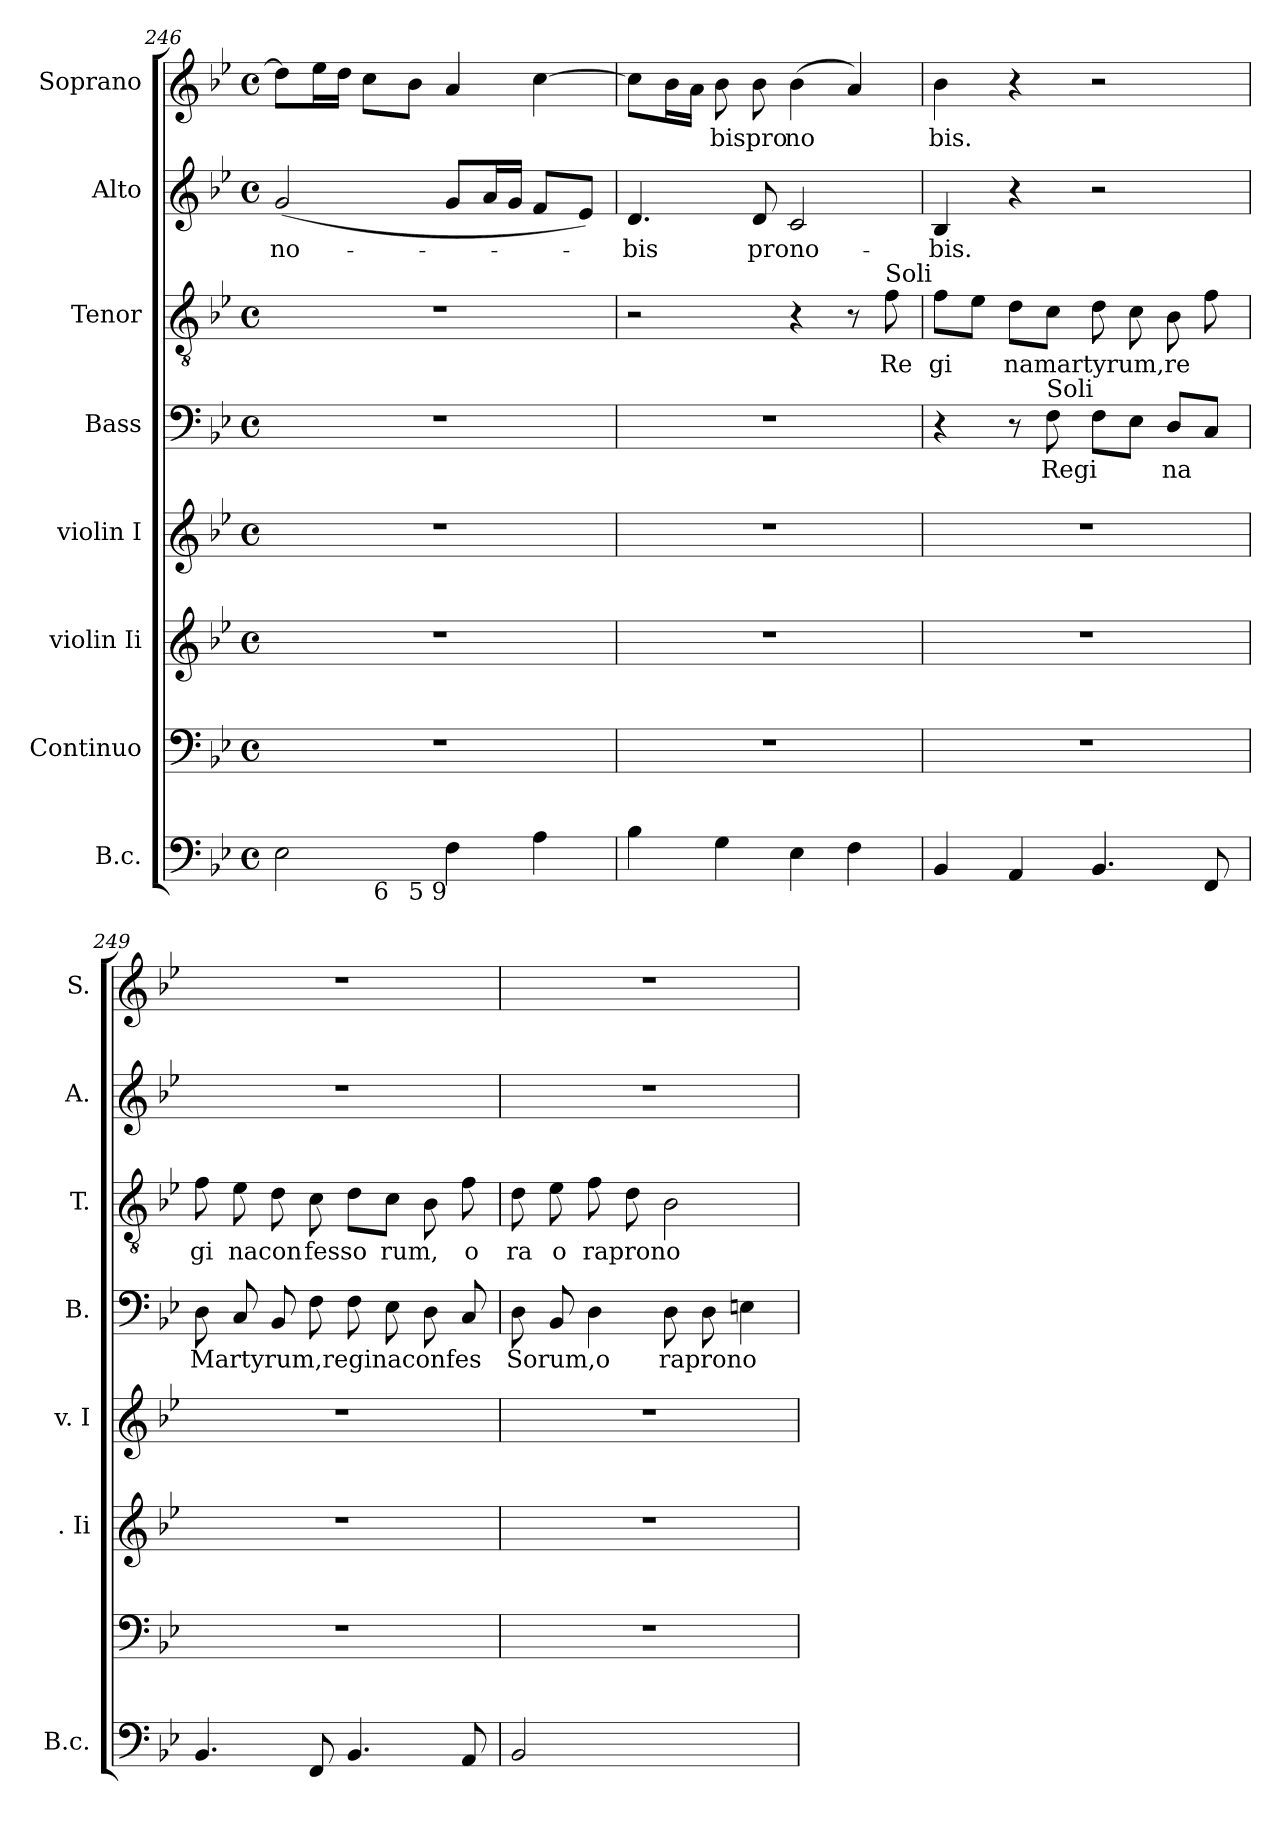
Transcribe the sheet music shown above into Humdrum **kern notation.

**kern	**kern	**kern	**kern	**kern	**text	**kern	**text	**kern	**text	**kern	**text
*part8	*part7	*part6	*part5	*part4	*part4	*part3	*part3	*part2	*part2	*part1	*part1
*staff8	*staff7	*staff6	*staff5	*staff4	*staff4	*staff3	*staff3	*staff2	*staff2	*staff1	*staff1
*I"B.c.	*I"Continuo	*I"violin Ii	*I"violin I	*I"Bass	*	*I"Tenor	*	*I"Alto	*	*I"Soprano	*
*I'B.c.	*	*I'. Ii	*I'v. I	*I'B.	*	*I'T.	*	*I'A.	*	*I'S.	*
*clefF4	*clefF4	*clefG2	*clefG2	*clefF4	*	*clefGv2	*	*clefG2	*	*clefG2	*
*k[b-e-]	*k[b-e-]	*k[b-e-]	*k[b-e-]	*k[b-e-]	*	*k[b-e-]	*	*k[b-e-]	*	*k[b-e-]	*
*B-:	*B-:	*B-:	*B-:	*B-:	*	*B-:	*	*B-:	*	*B-:	*
*M4/4	*M4/4	*M4/4	*M4/4	*M4/4	*	*M4/4	*	*M4/4	*	*M4/4	*
*met(c)	*met(c)	*met(c)	*met(c)	*met(c)	*	*met(c)	*	*met(c)	*	*met(c)	*
=246	=246	=246	=246	=246	=246	=246	=246	=246	=246	=246	=246
!	!	!	!	!	!	!	!	!	!LO:LY:b:cj	!	!
*^	*	*	*	*	*	*	*	*	*	*	*
*	*^	*	*	*	*	*	*	*	*	*	*	*
2E-\	4ryy	4.ryy	1r	1r	1r	1r	.	1r	.	(<2g/	no-	8dd\L]	.
.	.	.	.	.	.	.	.	.	.	.	.	16ee-\	.
.	.	.	.	.	.	.	.	.	.	.	.	16dd\J	.
.	64ryy	.	.	.	.	.	.	.	.	.	.	8cc\L	.
!	!LO:TX:b:t=6	!	!	!	!	!	!	!	!	!	!	!	!
.	2ryy	.	.	.	.	.	.	.	.	.	.	.	.
!	!	!LO:TX:b:t=5 9	!	!	!	!	!	!	!	!	!	!	!
.	.	2ryy	.	.	.	.	.	.	.	.	.	8b-\J	.
4F\	.	.	.	.	.	.	.	.	.	8g/L	.	4a/	.
.	.	.	.	.	.	.	.	.	.	16a/	.	.	.
.	.	.	.	.	.	.	.	.	.	16g/J	.	.	.
4A<\	.	.	.	.	.	.	.	.	.	8f/L	.	[>4cc\	.
.	8...ryy	.	.	.	.	.	.	.	.	.	.	.	.
.	.	8ryy	.	.	.	.	.	.	.	8e-/J)	.	.	.
=247	=247	=247	=247	=247	=247	=247	=247	=247	=247	=247	=247	=247	=247
!	!	!	!	!	!	!	!	!	!	!	!LO:LY:b:cj	!	!
*v	*v	*v	*	*	*	*	*	*	*	*	*	*	*
4B-\	1r	1r	1r	1r	.	2r	.	4.d/	-bis	8cc\L]	.
.	.	.	.	.	.	.	.	.	.	16b-\	.
.	.	.	.	.	.	.	.	.	.	16a\J	.
!	!	!	!	!	!	!	!	!	!	!	!LO:LY:b
4G<\	.	.	.	.	.	.	.	.	.	8b-\	bispro
!	!	!	!	!	!	!	!	!	!LO:LY:b:cj	!	!
.	.	.	.	.	.	.	.	8d/	prono-	8b-\	.
!	!	!	!	!	!	!	!	!	!	!	!LO:LY:b
4E-<\	.	.	.	.	.	4r	.	2c/	.	(>4b-\	no
4F\	.	.	.	.	.	8r	.	.	.	4a/)	.
!	!	!	!	!	!	!LO:TX:a:t=Soli	!	!	!	!	!
!	!	!	!	!	!	!	!LO:LY:b:cj	!	!	!	!
.	.	.	.	.	.	8f\	Re	.	.	.	.
!!LO:LB:g=z
=248	=248	=248	=248	=248	=248	=248	=248	=248	=248	=248	=248
!	!	!	!	!	!	!	!LO:LY:b:cj	!	!LO:LY:b:cj	!	!LO:LY:b:cj
*	*	*	*	*^	*	*	*	*	*	*	*
4BB-/	1r	1r	1r	4r	4ryy	.	8f\L	gi	4B-/	-bis.	4b-\	bis.
.	.	.	.	.	.	.	8e-\J	.	.	.	.	.
!	!	!	!	!	!	!	!	!LO:LY:b	!	!	!	!
4AA/	.	.	.	8r	8...ryy	.	8d\L	namartyrum,re	4r	.	4r	.
!	!	!	!	!LO:TX:a:t=Soli	!	!	!	!	!	!	!	!
!	!	!	!	!	!	!LO:LY:b:cj	!	!	!	!	!	!
.	.	.	.	8F\	.	Regi	8c\J	.	.	.	.	.
.	.	.	.	.	2ryy	.	.	.	.	.	.	.
4.BB-/	.	.	.	8F\L	.	.	8d\	.	2r	.	2r	.
.	.	.	.	8E-\J	.	.	8c\	.	.	.	.	.
!	!	!	!	!	!	!LO:LY:b	!	!	!	!	!	!
.	.	.	.	8D/L	.	na	8B-\	.	.	.	.	.
8FF/	.	.	.	8C/J	.	.	8f\	.	.	.	.	.
.	.	.	.	.	64ryy	.	.	.	.	.	.	.
=249	=249	=249	=249	=249	=249	=249	=249	=249	=249	=249	=249	=249
!	!	!	!	!	!	!LO:LY:b	!	!LO:LY:b:cj	!	!	!	!
*	*	*	*	*v	*v	*	*	*	*	*	*	*
4.BB-/	1r	1r	1r	8D\	Martyrum,reginaconfes	8f\	gi	1r	.	1r	.
!	!	!	!	!	!	!	!LO:LY:b	!	!	!	!
.	.	.	.	8C/	.	8e-\	nacon	.	.	.	.
.	.	.	.	8BB-/	.	8d\	.	.	.	.	.
!	!	!	!	!	!	!	!LO:LY:b:cj	!	!	!	!
8FF/	.	.	.	8F\	.	8c\	fesso	.	.	.	.
4.BB-/	.	.	.	8F\	.	8d\L	.	.	.	.	.
!	!	!	!	!	!	!	!LO:LY:b	!	!	!	!
.	.	.	.	8E-\	.	8c\J	rum,	.	.	.	.
.	.	.	.	8D\	.	8B-\	.	.	.	.	.
!	!	!	!	!	!	!	!LO:LY:b:cj	!	!	!	!
8AA/	.	.	.	8C/	.	8f\	o	.	.	.	.
=250	=250	=250	=250	=250	=250	=250	=250	=250	=250	=250	=250
!	!	!	!	!	!LO:LY:b	!	!LO:LY:b:cj	!	!	!	!
2BB-/	1r	1r	1r	8D\	Sorum,o	8d\	ra	1r	.	1r	.
!	!	!	!	!	!	!	!LO:LY:b:cj	!	!	!	!
.	.	.	.	8BB-/	.	8e-\	o	.	.	.	.
!	!	!	!	!	!	!	!LO:LY:b	!	!	!	!
.	.	.	.	4D\	.	8f\	raprono	.	.	.	.
.	.	.	.	.	.	8d\	.	.	.	.	.
!	!	!	!	!	!LO:LY:b	!	!	!	!	!	!
2ryy	.	.	.	8D\	raprono	2B-\	.	.	.	.	.
.	.	.	.	8D\	.	.	.	.	.	.	.
.	.	.	.	4En\	.	.	.	.	.	.	.
=	=	=	=	=	=	=	=	=	=	=	=
*-	*-	*-	*-	*-	*-	*-	*-	*-	*-	*-	*-
